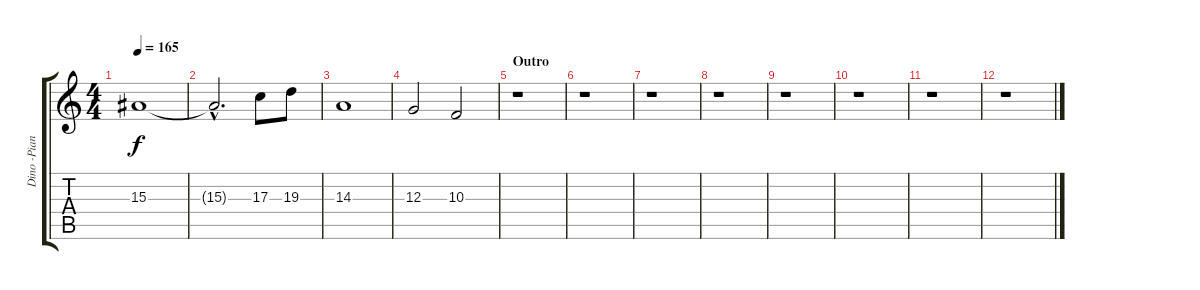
\track ("Dino -Piano" "Dino -Pian") {instrument acousticgrandpiano}
\staff {score tabs}
\tuning (E4 B3 G3 D3 A2 E2) {hide}
\ts (4 4)
\tempo 165
\clef g2
\ks c
15.3.1{dy f} |
15.3{hac t}.2{d} 17.3.8 19.3.8 |
14.3.1 |
12.3.2 10.3.2 |
\section ("" "Outro")
r.1 |
r.1 |
r.1 |
r.1 |
r.1 |
r.1 |
r.1 |
r.1
